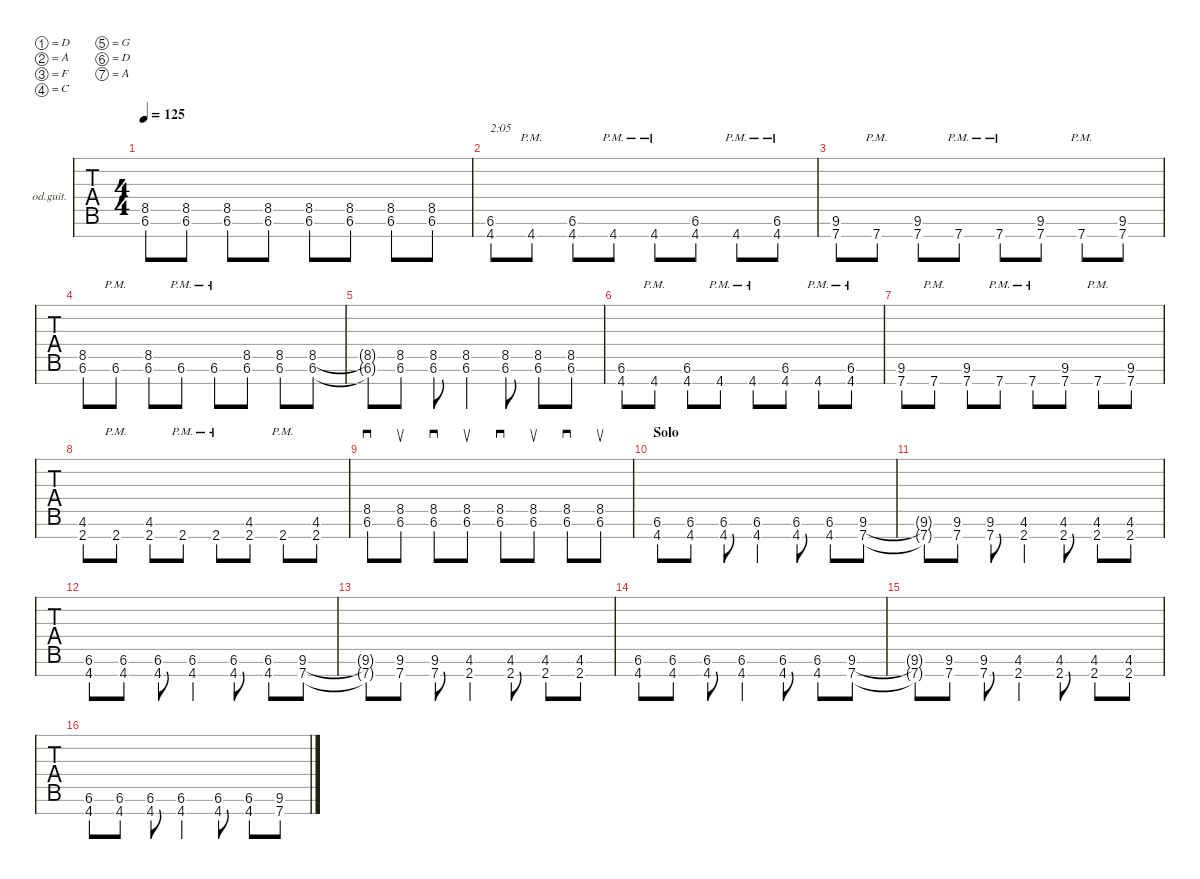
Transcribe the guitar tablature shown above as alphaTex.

\defaultSystemsLayout 4
\hideDynamics
\bracketExtendMode nobrackets
\firstSystemTrackNameOrientation horizontal
\otherSystemsTrackNameOrientation horizontal
\track ("7str" "od.guit.") {defaultSystemsLayout 4 solo instrument overdrivenguitar}
\staff {tabs}
\tuning (D4 A3 F3 C3 G2 D2 A1)
\ts (4 4)
\scale
1.20972
\tempo 125
\accidentals auto
\clef g2
\ottava regular
\simile none
\scale
0.930095
\ks c#minor
(8.5{acc #} 6.6{acc #}).8{dy mf beam Up} (8.5{acc #} 6.6{acc #}).8{beam Up} (8.5{acc #} 6.6{acc #}).8{beam Up} (8.5{acc #} 6.6{acc #}).8{beam Up} (8.5{acc #} 6.6{acc #}).8{beam Up} (8.5{acc #} 6.6{acc #}).8{beam Up} (8.5{acc #} 6.6{acc #}).8{beam Up} (8.5{acc #} 6.6{acc #}).8{beam Up} |
\scale
0.930095
\scale
1.20972 (6.6{acc #} 4.7{acc #}).8{txt "2:05" beam Up} 4.7{pm acc #}.8{beam Up} (6.6{acc #} 4.7{acc #}).8{beam Up} 4.7{pm acc #}.8{beam Up} 4.7{pm acc #}.8{beam Up} (6.6{acc #} 4.7{acc #}).8{beam Up} 4.7{pm acc #}.8{beam Up} (6.6{pm acc #} 4.7{acc #}).8{beam Up} |
\scale
0.930095
\scale
0.930095 (9.6{acc forcenatural} 7.7{acc forcenatural}).8{beam Up} 7.7{pm acc forcenatural}.8{beam Up} (9.6{acc forcenatural} 7.7{acc forcenatural}).8{beam Up} 7.7{pm acc forcenatural}.8{beam Up} 7.7{pm acc forcenatural}.8{beam Up} (9.6{acc forcenatural} 7.7{acc forcenatural}).8{beam Up} 7.7{pm acc forcenatural}.8{beam Up} (9.6{acc forcenatural} 7.7{acc forcenatural}).8{beam Up} |
\scale
0.930095
\scale
0.930095 (8.5{acc #} 6.6{acc #}).8{beam Up} 6.6{pm acc #}.8{beam Up} (8.5{acc #} 6.6{acc #}).8{beam Up} 6.6{pm acc #}.8{beam Up} 6.6{pm acc #}.8{beam Up} (8.5{acc #} 6.6{acc #}).8{beam Up} (6.6{acc #} 8.5{acc #}).8 (8.5{acc #} 6.6{acc #}).8{beam Up} |
\scale
1.20972
\scale
0.930095 (8.5{t acc #} 6.6{t acc #}).8 (8.5{acc #} 6.6{acc #}).8 (8.5{acc #} 6.6{acc #}).8 (8.5{acc #} 6.6{acc #}).4 (8.5{acc #} 6.6{acc #}).8 (8.5{acc #} 6.6{acc #}).8 (8.5{acc #} 6.6{acc #}).8 |
\scale
0.930095
\scale
1.20529 (6.6{acc #} 4.7{acc #}).8{beam Up} 4.7{pm acc #}.8{beam Up} (6.6{acc #} 4.7{acc #}).8{beam Up} 4.7{pm acc #}.8{beam Up} 4.7{pm acc #}.8{beam Up} (6.6{acc #} 4.7{acc #}).8{beam Up} 4.7{pm acc #}.8{beam Up} (6.6{pm acc #} 4.7{acc #}).8{beam Up} |
\scale
0.930095
\scale
0.925674 (9.6{acc forcenatural} 7.7{acc forcenatural}).8{beam Up} 7.7{pm acc forcenatural}.8{beam Up} (9.6{acc forcenatural} 7.7{acc forcenatural}).8{beam Up} 7.7{pm acc forcenatural}.8{beam Up} 7.7{pm acc forcenatural}.8{beam Up} (9.6{acc forcenatural} 7.7{acc forcenatural}).8{beam Up} 7.7{pm acc forcenatural}.8{beam Up} (9.6{acc forcenatural} 7.7{acc forcenatural}).8{beam Up} |
\scale
0.930095
\scale
0.925674 (4.6{acc #} 2.7{acc forcenatural}).8{beam Up} 2.7{pm acc forcenatural}.8{beam Up} (4.6{acc #} 2.7{acc forcenatural}).8{beam Up} 2.7{pm acc forcenatural}.8{beam Up} 2.7{pm acc forcenatural}.8{beam Up} (4.6{acc #} 2.7{acc forcenatural}).8{beam Up} 2.7{pm acc forcenatural}.8{beam Up} (4.6{acc #} 2.7{acc forcenatural}).8{beam Up} |
\scale
1.22298
\scale
0.943358 (8.5{acc #} 6.6{acc #}).8{sd} (8.5{acc #} 6.6{acc #}).8{su} (8.5{acc #} 6.6{acc #}).8{sd} (8.5{acc #} 6.6{acc #}).8{su} (8.5{acc #} 6.6{acc #}).8{sd} (8.5{acc #} 6.6{acc #}).8{su} (8.5{acc #} 6.6{acc #}).8{sd} (8.5{acc #} 6.6{acc #}).8{su} |
\section ("" "Solo")
\scale
0.925674
\scale
1.20972 (6.6{acc #} 4.7{acc #}).8{beam Up} (6.6{acc #} 4.7{acc #}).8{beam Up} (6.6{acc #} 4.7{acc #}).8{beam Up} (6.6{acc #} 4.7{acc #}).4{beam Up} (6.6{acc #} 4.7{acc #}).8{beam Up} (6.6{acc #} 4.7{acc #}).8{beam Up} (9.6{acc forcenatural} 7.7{acc forcenatural}).8{beam Up} |
\scale
0.925674
\scale
0.930095 (9.6{t acc forcenatural} 7.7{t acc forcenatural}).8{beam Up} (9.6{acc forcenatural} 7.7{acc forcenatural}).8{beam Up} (9.6{acc forcenatural} 7.7{acc forcenatural}).8{beam Up} (4.6{acc #} 2.7{acc forcenatural}).4{beam Up} (4.6{acc #} 2.7{acc forcenatural}).8{beam Up} (4.6{acc #} 2.7{acc forcenatural}).8{beam Up} (4.6{acc #} 2.7{acc forcenatural}).8{beam Up} |
\scale
0.925674
\scale
0.930095 (6.6{acc #} 4.7{acc #}).8{beam Up} (6.6{acc #} 4.7{acc #}).8{beam Up} (6.6{acc #} 4.7{acc #}).8{beam Up} (6.6{acc #} 4.7{acc #}).4{beam Up} (6.6{acc #} 4.7{acc #}).8{beam Up} (6.6{acc #} 4.7{acc #}).8{beam Up} (9.6{acc forcenatural} 7.7{acc forcenatural}).8{beam Up} |
\scale
1.20972
\scale
0.930095 (9.6{t acc forcenatural} 7.7{t acc forcenatural}).8{beam Up} (9.6{acc forcenatural} 7.7{acc forcenatural}).8{beam Up} (9.6{acc forcenatural} 7.7{acc forcenatural}).8{beam Up} (4.6{acc #} 2.7{acc forcenatural}).4{beam Up} (4.6{acc #} 2.7{acc forcenatural}).8{beam Up} (4.6{acc #} 2.7{acc forcenatural}).8{beam Up} (4.6{acc #} 2.7{acc forcenatural}).8{beam Up} |
\scale
0.930095
\scale
1.20529 (6.6{acc #} 4.7{acc #}).8{beam Up} (6.6{acc #} 4.7{acc #}).8{beam Up} (6.6{acc #} 4.7{acc #}).8{beam Up} (6.6{acc #} 4.7{acc #}).4{beam Up} (6.6{acc #} 4.7{acc #}).8{beam Up} (6.6{acc #} 4.7{acc #}).8{beam Up} (9.6{acc forcenatural} 7.7{acc forcenatural}).8{beam Up} |
\scale
0.930095
\scale
0.925674 (9.6{t acc forcenatural} 7.7{t acc forcenatural}).8{beam Up} (9.6{acc forcenatural} 7.7{acc forcenatural}).8{beam Up} (9.6{acc forcenatural} 7.7{acc forcenatural}).8{beam Up} (4.6{acc #} 2.7{acc forcenatural}).4{beam Up} (4.6{acc #} 2.7{acc forcenatural}).8{beam Up} (4.6{acc #} 2.7{acc forcenatural}).8{beam Up} (4.6{acc #} 2.7{acc forcenatural}).8{beam Up} |
\scale
0.930095
\scale
0.925674 (6.6{acc #} 4.7{acc #}).8{beam Up} (6.6{acc #} 4.7{acc #}).8{beam Up} (6.6{acc #} 4.7{acc #}).8{beam Up} (6.6{acc #} 4.7{acc #}).4{beam Up} (6.6{acc #} 4.7{acc #}).8{beam Up} (6.6{acc #} 4.7{acc #}).8{beam Up} (9.6{acc forcenatural} 7.7{acc forcenatural}).8{beam Up}
